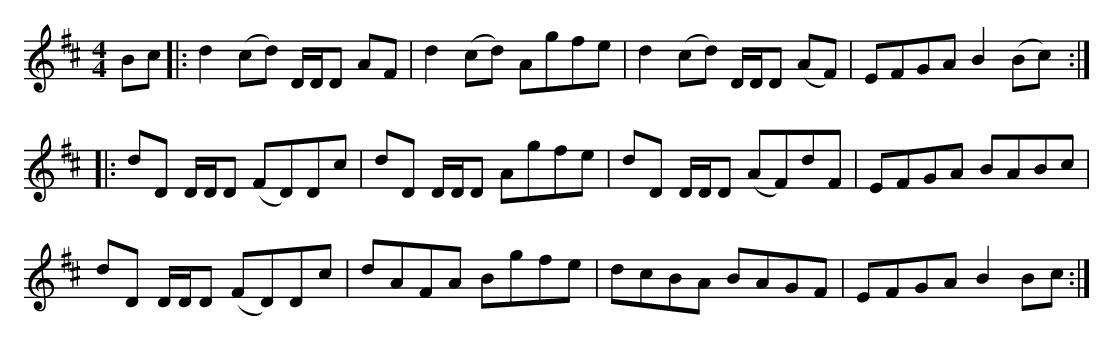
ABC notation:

X:1
M:4/4
K:D
Bc|:d2 (cd) D/D/D AF|d2 (cd) Agfe|d2 (cd) D/D/D (AF)|EFGA B2 (Bc):|
|:dD D/D/D (FD)Dc|dD D/D/D Agfe|dD D/D/D (AF)dF|EFGA BABc|
dD D/D/D (FD)Dc|dAFA Bgfe|dcBA BAGF|EFGA B2 Bc:|
